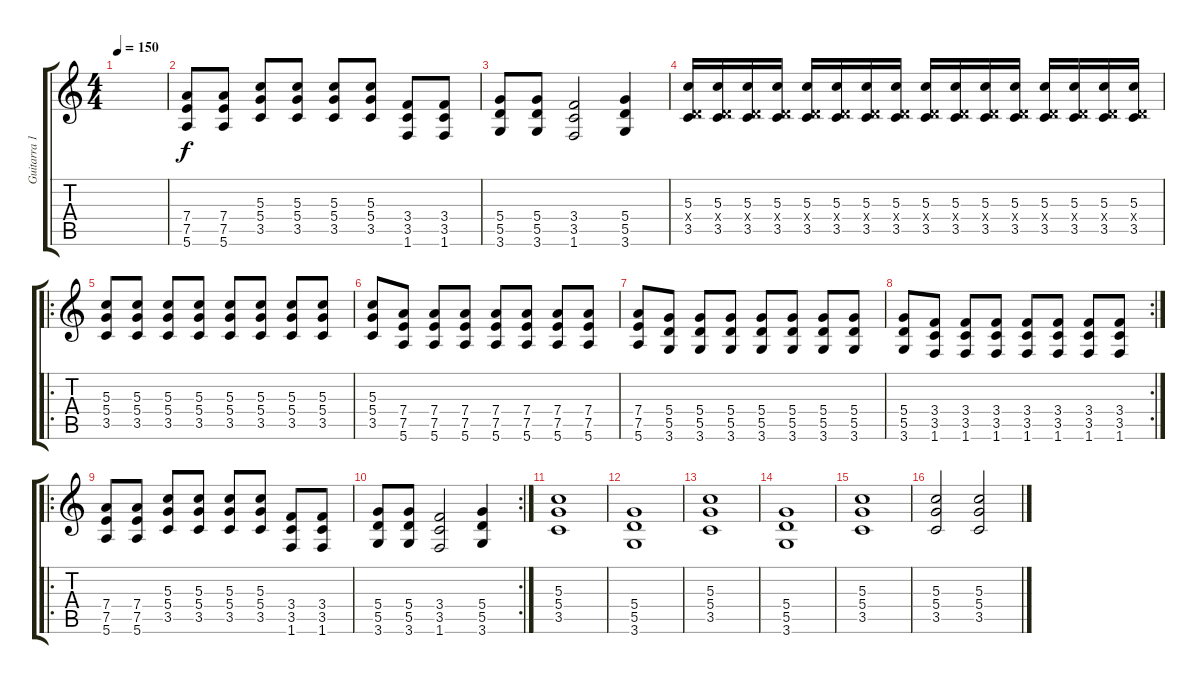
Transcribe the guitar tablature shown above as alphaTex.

\track ("Guitarra 1" "Guitarra 1") {instrument distortionguitar}
\staff {score tabs}
\tuning (E4 B3 G3 D3 A2 E2) {hide}
\ts (4 4)
\tempo 150
\clef g2
\ks c
|
(7.4 7.5 5.6).8 (7.4 7.5 5.6).8 (5.3 5.4 3.5).8 (5.3 5.4 3.5).8 (5.3 5.4 3.5).8 (5.3 5.4 3.5).8 (3.4 3.5 1.6).8 (3.4 3.5 1.6).8 |
(5.4 5.5 3.6).8 (5.4 5.5 3.6).8 (3.4 3.5 1.6).2 (5.4 5.5 3.6).4 |
(5.3 0.4{x} 3.5).16 (5.3 0.4{x} 3.5).16 (5.3 0.4{x} 3.5).16 (5.3 0.4{x} 3.5).16 (5.3 0.4{x} 3.5).16 (5.3 0.4{x} 3.5).16 (5.3 0.4{x} 3.5).16 (5.3 0.4{x} 3.5).16 (5.3 0.4{x} 3.5).16 (5.3 0.4{x} 3.5).16 (5.3 0.4{x} 3.5).16 (5.3 0.4{x} 3.5).16 (5.3 0.4{x} 3.5).16 (5.3 0.4{x} 3.5).16 (5.3 0.4{x} 3.5).16 (5.3 0.4{x} 3.5).16 |
\ro
(5.3 5.4 3.5).8 (5.3 5.4 3.5).8 (5.3 5.4 3.5).8 (5.3 5.4 3.5).8 (5.3 5.4 3.5).8 (5.3 5.4 3.5).8 (5.3 5.4 3.5).8 (5.3 5.4 3.5).8 |
(5.3 5.4 3.5).8 (7.4 7.5 5.6).8 (7.4 7.5 5.6).8 (7.4 7.5 5.6).8 (7.4 7.5 5.6).8 (7.4 7.5 5.6).8 (7.4 7.5 5.6).8 (7.4 7.5 5.6).8 |
(7.4 7.5 5.6).8 (5.4 5.5 3.6).8 (5.4 5.5 3.6).8 (5.4 5.5 3.6).8 (5.4 5.5 3.6).8 (5.4 5.5 3.6).8 (5.4 5.5 3.6).8 (5.4 5.5 3.6).8 |
\rc 2
(5.4 5.5 3.6).8 (3.4 3.5 1.6).8 (3.4 3.5 1.6).8 (3.4 3.5 1.6).8 (3.4 3.5 1.6).8 (3.4 3.5 1.6).8 (3.4 3.5 1.6).8 (3.4 3.5 1.6).8 |
\ro
(7.4 7.5 5.6).8 (7.4 7.5 5.6).8 (5.3 5.4 3.5).8 (5.3 5.4 3.5).8 (5.3 5.4 3.5).8 (5.3 5.4 3.5).8 (3.4 3.5 1.6).8 (3.4 3.5 1.6).8 |
\rc 2
(5.4 5.5 3.6).8 (5.4 5.5 3.6).8 (3.4 3.5 1.6).2 (5.4 5.5 3.6).4 |
(5.3 5.4 3.5).1 |
(5.4 5.5 3.6).1 |
(5.3 5.4 3.5).1 |
(5.4 5.5 3.6).1 |
(5.3 5.4 3.5).1 |
(5.3 5.4 3.5).2 (5.3 5.4 3.5).2
